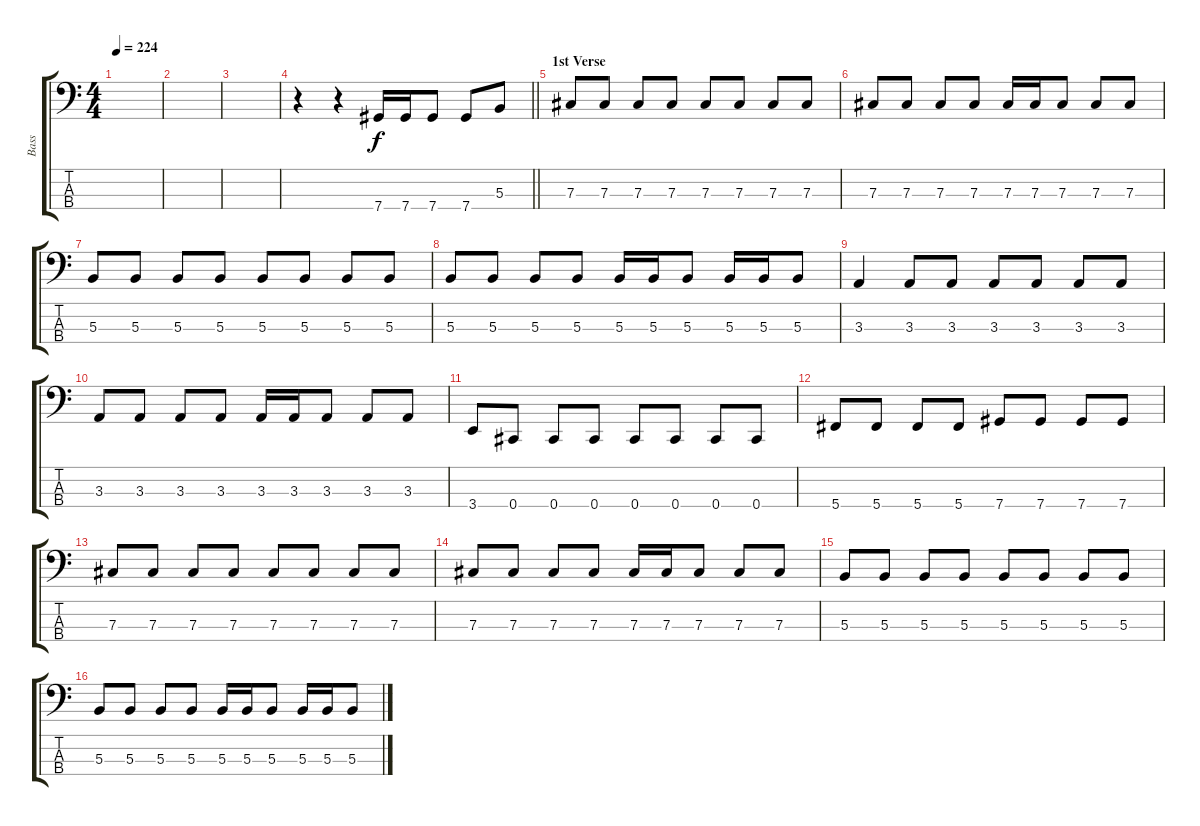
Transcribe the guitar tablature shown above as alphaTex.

\track ("Bass" "Bass") {instrument electricbassfinger}
\staff {score tabs}
\tuning (E2 B1 Gb1 Db1) {hide}
\ts (4 4)
\tempo 224
\clef f4
\ks c
|
|
|
\barLineRight lightlight
r.4 r.4 7.4.16 7.4.16 7.4.8 7.4.8 5.3.8 |
\section ("" "1st Verse")
7.3.8 7.3.8 7.3.8 7.3.8 7.3.8 7.3.8 7.3.8 7.3.8 |
7.3.8 7.3.8 7.3.8 7.3.8 7.3.16 7.3.16 7.3.8 7.3.8 7.3.8 |
5.3.8 5.3.8 5.3.8 5.3.8 5.3.8 5.3.8 5.3.8 5.3.8 |
5.3.8 5.3.8 5.3.8 5.3.8 5.3.16 5.3.16 5.3.8 5.3.16 5.3.16 5.3.8 |
3.3.4 3.3.8 3.3.8 3.3.8 3.3.8 3.3.8 3.3.8 |
3.3.8 3.3.8 3.3.8 3.3.8 3.3.16 3.3.16 3.3.8 3.3.8 3.3.8 |
3.4.8 0.4.8 0.4.8 0.4.8 0.4.8 0.4.8 0.4.8 0.4.8 |
5.4.8 5.4.8 5.4.8 5.4.8 7.4.8 7.4.8 7.4.8 7.4.8 |
7.3.8 7.3.8 7.3.8 7.3.8 7.3.8 7.3.8 7.3.8 7.3.8 |
7.3.8 7.3.8 7.3.8 7.3.8 7.3.16 7.3.16 7.3.8 7.3.8 7.3.8 |
5.3.8 5.3.8 5.3.8 5.3.8 5.3.8 5.3.8 5.3.8 5.3.8 |
5.3.8 5.3.8 5.3.8 5.3.8 5.3.16 5.3.16 5.3.8 5.3.16 5.3.16 5.3.8
